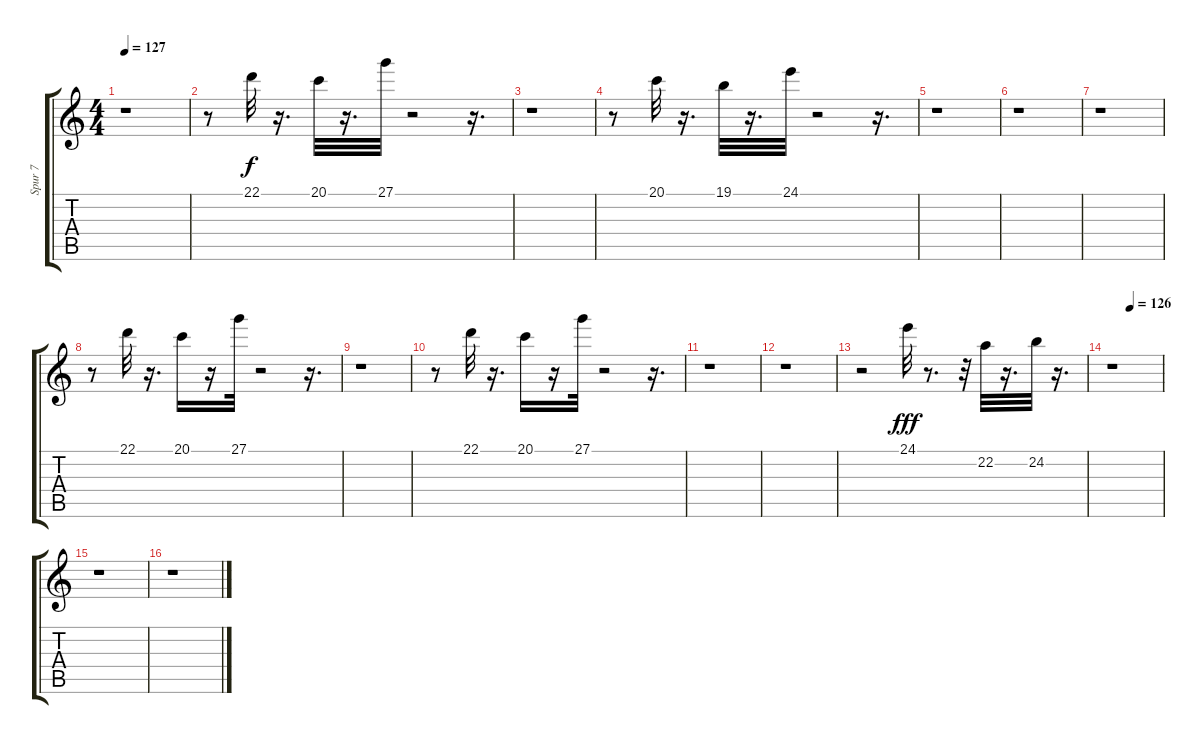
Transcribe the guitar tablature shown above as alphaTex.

\track ("Spur 7" "Spur 7") {instrument pad5bowed}
\staff {score tabs}
\tuning (E4 B3 G3 D3 A2 E2) {hide}
\ts (4 4)
\tempo 127
\clef g2
\ks c
r.1{dy f} |
r.8 22.1.32 r.16{d} 20.1.32 r.16{d} 27.1.32 r.2 r.16{d} |
r.1 |
r.8 20.1.32 r.16{d} 19.1.32 r.16{d} 24.1.32 r.2 r.16{d} |
r.1 |
r.1 |
r.1 |
r.8 22.1.32 r.16{d} 20.1.16 r.16 27.1.32 r.2 r.16{d} |
r.1 |
r.8 22.1.32 r.16{d} 20.1.16 r.16 27.1.32 r.2 r.16{d} |
r.1 |
r.1 |
r.2 24.1.32{dy fff volume 14 instrument synthbass1} r.8{d} r.32 22.2.32 r.16{d} 24.2.32 r.16{d} |
\tempo (126 0.375)
r.1 |
r.1 |
r.1
